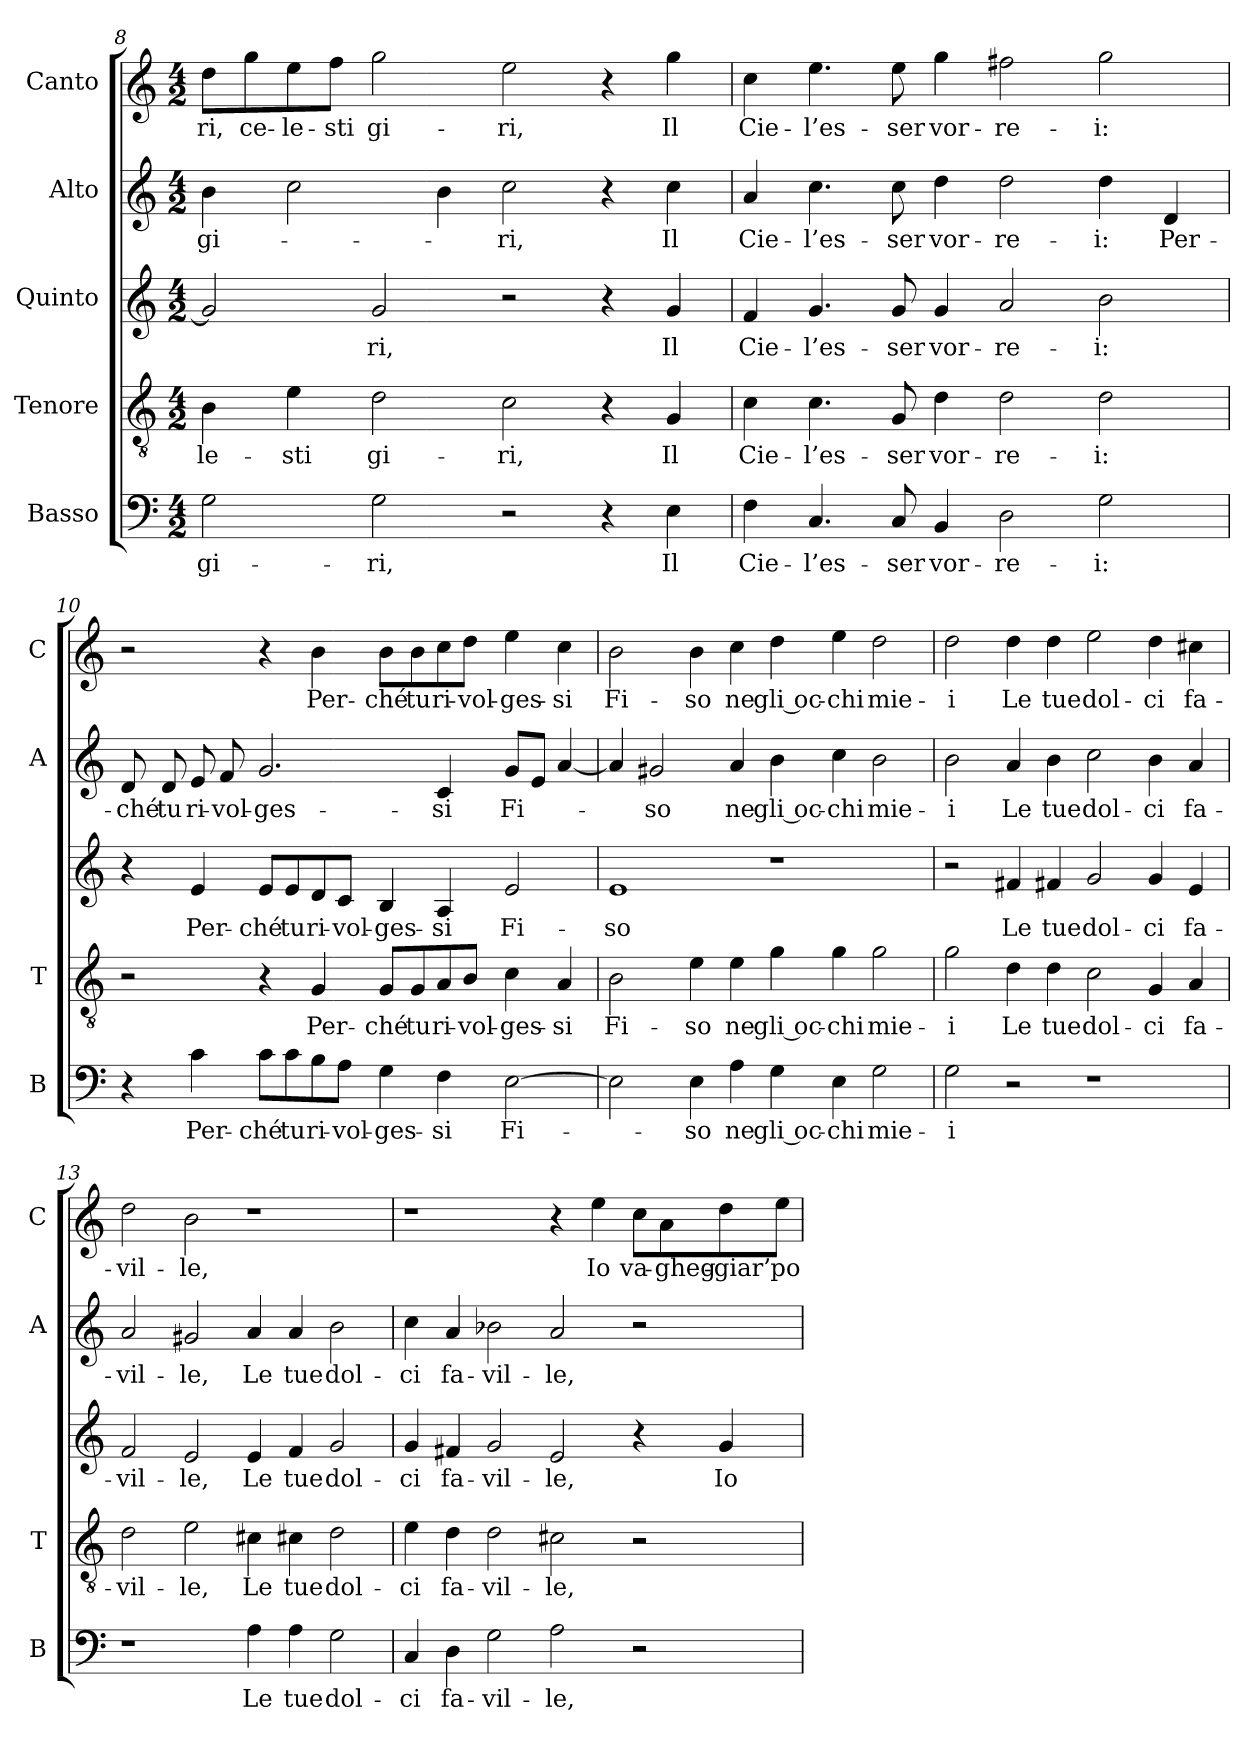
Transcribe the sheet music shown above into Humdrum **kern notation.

**kern	**text	**kern	**text	**kern	**text	**kern	**text	**kern	**text
*part5	*part5	*part4	*part4	*part3	*part3	*part2	*part2	*part1	*part1
*staff5	*staff5	*staff4	*staff4	*staff3	*staff3	*staff2	*staff2	*staff1	*staff1
*I"Basso	*	*I"Tenore	*	*I"Quinto	*	*I"Alto	*	*I"Canto	*
*I'B	*	*I'T	*	*	*	*I'A	*	*I'C	*
*clefF4	*	*clefGv2	*	*clefG2	*	*clefG2	*	*clefG2	*
*k[]	*	*k[]	*	*k[]	*	*k[]	*	*k[]	*
*M4/2	*	*M4/2	*	*M4/2	*	*M4/2	*	*M4/2	*
=8	=8	=8	=8	=8	=8	=8	=8	=8	=8
2G	gi-	4B	-le-	2g]	.	4b	gi-	8dd\L	-ri,
.	.	.	.	.	.	.	.	8gg\	ce-
.	.	4e	-sti	.	.	2cc	.	8ee\	-le-
.	.	.	.	.	.	.	.	8ff\J	-sti
2G	-ri,	2d	gi-	2g	-ri,	.	.	2gg	gi-
.	.	.	.	.	.	4b	.	.	.
2r	.	2c	-ri,	2r	.	2cc	-ri,	2ee	-ri,
4r	.	4r	.	4r	.	4r	.	4r	.
4E	Il	4G	Il	4g	Il	4cc	Il	4gg	Il
=9	=9	=9	=9	=9	=9	=9	=9	=9	=9
4F	Cie-	4c	Cie-	4f	Cie-	4a	Cie-	4cc	Cie-
4.C	-l’es-	4.c	-l’es-	4.g	-l’es-	4.cc	-l’es-	4.ee	-l’es-
8C	-ser	8G	-ser	8g	-ser	8cc	-ser	8ee	-ser
4BB	vor-	4d	vor-	4g	vor-	4dd	vor-	4gg	vor-
2D	-re-	2d	-re-	2a	-re-	2dd	-re-	2ff#X	-re-
2G	-i:	2d	-i:	2b	-i:	4dd	-i:	2gg	-i:
.	.	.	.	.	.	4d	Per-	.	.
=10	=10	=10	=10	=10	=10	=10	=10	=10	=10
4r	.	2r	.	4r	.	8d	-ché	2r	.
.	.	.	.	.	.	8d	tu	.	.
4c	Per-	.	.	4e	Per-	8e	ri-	.	.
.	.	.	.	.	.	8f	-vol-	.	.
8c\L	-ché	4r	.	8e/L	-ché	2.g	-ges-	4r	.
8c\	tu	.	.	8e/	tu	.	.	.	.
8B\	ri-	4G	Per-	8d/	ri-	.	.	4b	Per-
8A\J	-vol-	.	.	8c/J	-vol-	.	.	.	.
4G	-ges-	8G/L	-ché	4B	-ges-	.	.	8b\L	-ché
.	.	8G/	tu	.	.	.	.	8b\	tu
4F	-si	8A/	ri-	4A	-si	4c	-si	8cc\	ri-
.	.	8B/J	-vol-	.	.	.	.	8dd\J	-vol-
[2E	Fi-	4c	-ges-	2e	Fi-	8gL	Fi-	4ee	-ges-
.	.	.	.	.	.	8eJ	.	.	.
.	.	4A	-si	.	.	[4a	.	4cc	-si
=11	=11	=11	=11	=11	=11	=11	=11	=11	=11
2E]	.	2B	Fi-	1e	-so	4a]	.	2b	Fi-
.	.	.	.	.	.	2g#X	-so	.	.
4E	-so	4e	-so	.	.	.	.	4b	-so
4A	ne	4e	ne	.	.	4a	ne	4cc	ne
4G	gli oc-	4g	gli oc-	1r	.	4b	gli oc-	4dd	gli oc-
4E	-chi	4g	-chi	.	.	4cc	-chi	4ee	-chi
2G	mie-	2g	mie-	.	.	2b	mie-	2dd	mie-
=12	=12	=12	=12	=12	=12	=12	=12	=12	=12
2G	-i	2g	-i	2r	.	2b	-i	2dd	-i
2r	.	4d	Le	4f#X	Le	4a	Le	4dd	Le
.	.	4d	tue	4f#X	tue	4b	tue	4dd	tue
1r	.	2c	dol-	2g	dol-	2cc	dol-	2ee	dol-
.	.	4G	-ci	4g	-ci	4b	-ci	4dd	-ci
.	.	4A	fa-	4e	fa-	4a	fa-	4cc#X	fa-
=13	=13	=13	=13	=13	=13	=13	=13	=13	=13
1r	.	2d	-vil-	2f	-vil-	2a	-vil-	2dd	-vil-
.	.	2e	-le,	2e	-le,	2g#X	-le,	2b	-le,
4A	Le	4c#X	Le	4e	Le	4a	Le	1r	.
4A	tue	4c#X	tue	4f	tue	4a	tue	.	.
2G	dol-	2d	dol-	2g	dol-	2b	dol-	.	.
=14	=14	=14	=14	=14	=14	=14	=14	=14	=14
4C	-ci	4e	-ci	4g	-ci	4cc	-ci	1r	.
4D	fa-	4d	fa-	4f#X	fa-	4a	fa-	.	.
2G	-vil-	2d	-vil-	2g	-vil-	2b-X	-vil-	.	.
2A	-le,	2c#X	-le,	2e	-le,	2a	-le,	4r	.
.	.	.	.	.	.	.	.	4ee	Io
2r	.	2r	.	4r	.	2r	.	8cc\L	va-
.	.	.	.	.	.	.	.	8a\	-gheg-
.	.	.	.	4g	Io	.	.	8dd\	-giar’
.	.	.	.	.	.	.	.	8ee\J	po-
=	=	=	=	=	=	=	=	=	=
*-	*-	*-	*-	*-	*-	*-	*-	*-	*-
